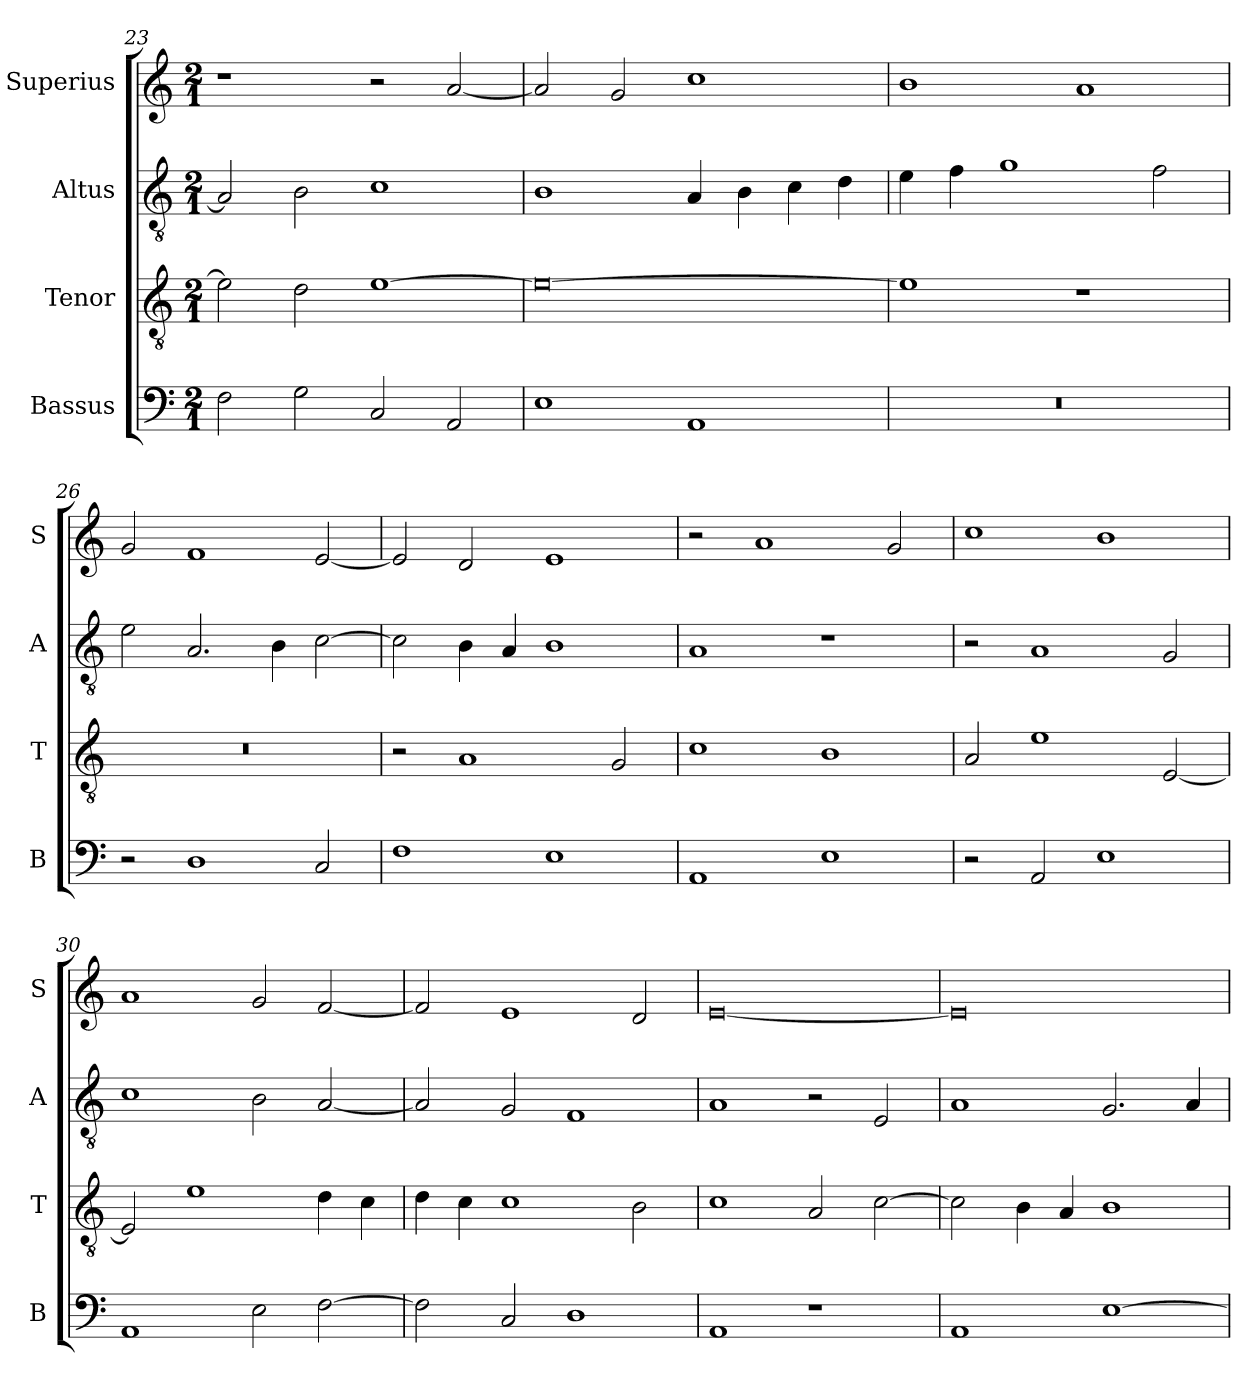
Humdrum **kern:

**kern	**kern	**kern	**kern
*part4	*part3	*part2	*part1
*staff4	*staff3	*staff2	*staff1
*I"Bassus	*I"Tenor	*I"Altus	*I"Superius
*I'B	*I'T	*I'A	*I'S
*clefF4	*clefGv2	*clefGv2	*clefG2
*k[]	*k[]	*k[]	*k[]
*C:	*C:	*C:	*C:
*M2/1	*M2/1	*M2/1	*M2/1
=23	=23	=23	=23
2F	2e]	2A]	1r
2G	2d	2B	.
2C	[1e	1c	2r
2AA	.	.	[2a
=24	=24	=24	=24
1E	0e_	1B	2a]
.	.	.	2g
1AA	.	4A	1cc
.	.	4B	.
.	.	4c	.
.	.	4d	.
=25	=25	=25	=25
0r	1e]	4e	1b
.	.	4f	.
.	.	1g	.
.	1r	.	1a
.	.	2f	.
=26	=26	=26	=26
2r	0r	2e	2g
1D	.	2.A	1f
.	.	4B	.
2C	.	[2c	[2e
=27	=27	=27	=27
1F	2r	2c]	2e]
.	1A	4B	2d
.	.	4A	.
1E	.	1B	1e
.	2G	.	.
=28	=28	=28	=28
1AA	1c	1A	2r
.	.	.	1a
1E	1B	1r	.
.	.	.	2g
=29	=29	=29	=29
2r	2A	2r	1cc
2AA	1e	1A	.
1E	.	.	1b
.	[2E	2G	.
=30	=30	=30	=30
1AA	2E]	1c	1a
.	1e	.	.
2E	.	2B	2g
[2F	4d	[2A	[2f
.	4c	.	.
=31	=31	=31	=31
2F]	4d	2A]	2f]
.	4c	.	.
2C	1c	2G	1e
1D	.	1F	.
.	2B	.	2d
=32	=32	=32	=32
1AA	1c	1A	[0e
1r	2A	2r	.
.	[2c	2E	.
=33	=33	=33	=33
1AA	2c]	1A	0e]
.	4B	.	.
.	4A	.	.
[1E	1B	2.G	.
.	.	4A	.
=	=	=	=
*-	*-	*-	*-
